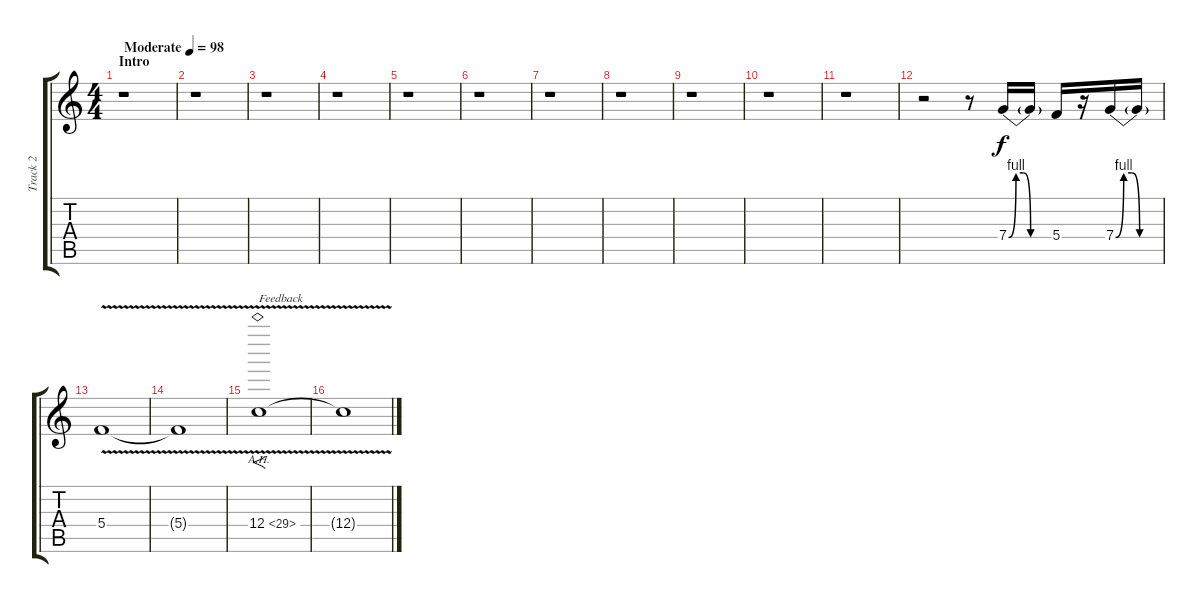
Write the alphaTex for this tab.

\track ("Track 2" "Track 2") {instrument overdrivenguitar}
\staff {score tabs}
\tuning (D4 A3 F3 C3 G2 D2) {hide}
\ts (4 4)
\section ("" "Intro")
\tempo (98 "Moderate")
\clef g2
\ks c
r.1{dy f instrument overdrivenguitar} |
r.1 |
r.1 |
r.1 |
r.1 |
r.1 |
r.1 |
r.1 |
r.1 |
r.1 |
r.1 |
r.2 r.8 7.4{be (custom 0 0 10 4 20 4 30 0 60 0)}.16 7.4{t}.16 5.4.16 r.16 7.4{be (custom 0 0 10 4 20 4 30 0 60 0)}.16 7.4{t}.16 |
5.4{v}.1 |
5.4{t}.1 |
12.4{ah 17 v}.1{f txt "Feedback"} |
12.4{t}.1
